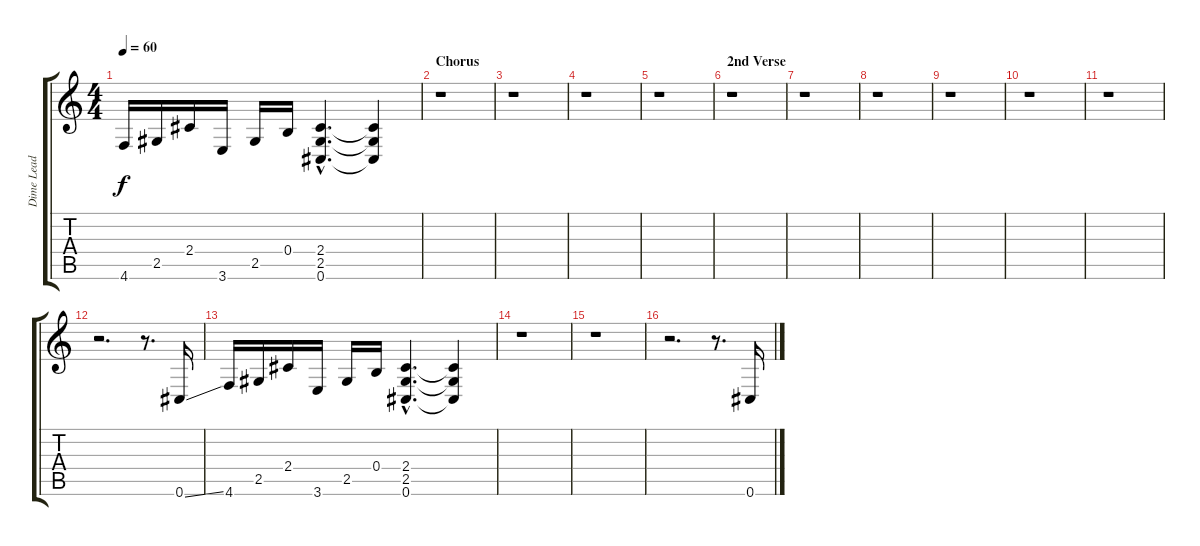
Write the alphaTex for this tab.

\track ("Dime Lead Guitar" "Dime Lead ") {instrument overdrivenguitar}
\staff {score tabs}
\tuning (Db4 Ab3 E3 B2 Gb2 Db2) {hide}
\ts (4 4)
\tempo 60
\clef g2
\ks c
4.6.16{dy f} 2.5.16 2.4.16 3.6.16 2.5.16 0.4.16 (2.4{hac} 2.5{hac} 0.6{hac}).4{d} (2.4{t} 2.5{t} 0.6{t}).4 |
\section ("" "Chorus")
r.1 |
r.1 |
r.1 |
r.1 |
\section ("" "2nd Verse")
r.1 |
r.1 |
r.1 |
r.1 |
r.1 |
r.1 |
r.2{d} r.8{d} 0.6{ss}.16 |
4.6.16 2.5.16 2.4.16 3.6.16 2.5.16 0.4.16 (2.4{hac} 2.5{hac} 0.6{hac}).4{d} (2.4{t} 2.5{t} 0.6{t}).4 |
r.1 |
r.1 |
r.2{d} r.8{d} 0.6{ss}.16
